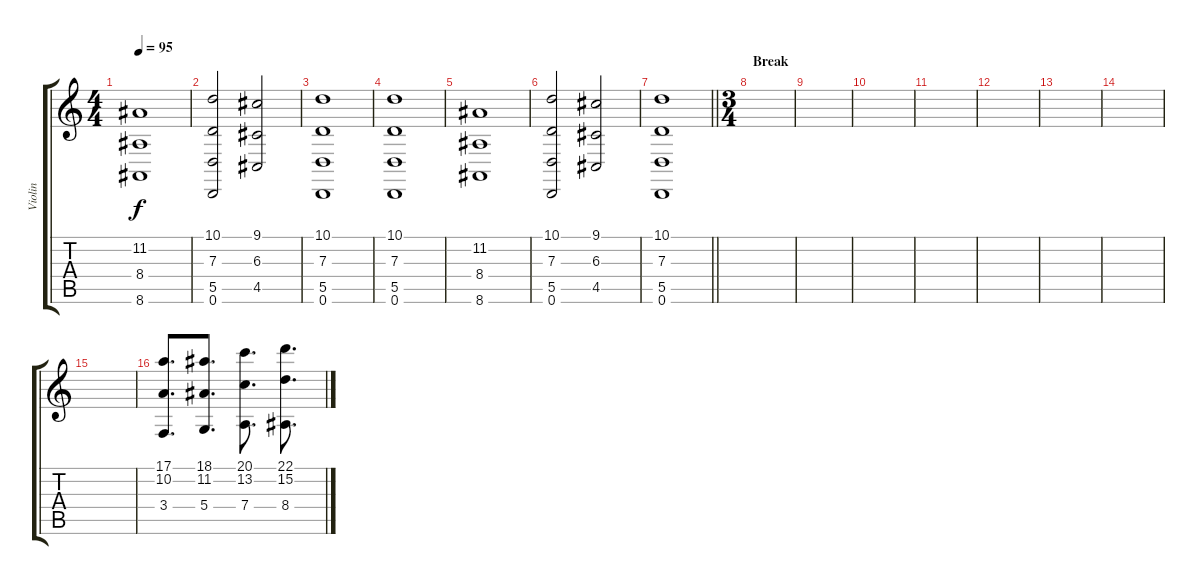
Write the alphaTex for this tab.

\track ("Violin" "Violin") {instrument stringensemble2}
\staff {score tabs}
\tuning (E4 B3 G3 D3 A2 D2) {hide}
\ts (4 4)
\tempo 95
\clef g2
\ks c
(11.2 8.4 8.6).1{dy f} |
(10.1 7.3 5.5 0.6).2 (9.1 6.3 4.5).2 |
(10.1 7.3 5.5 0.6).1 |
(10.1 7.3 5.5 0.6).1 |
(11.2 8.4 8.6).1 |
(10.1 7.3 5.5 0.6).2 (9.1 6.3 4.5).2 |
\barLineRight lightlight
(10.1 7.3 5.5 0.6).1 |
\ts (3 4)
\section ("" "Break")
|
|
|
|
|
|
|
|
(17.1 10.2 3.4).8{d} (18.1 11.2 5.4).8{d} (20.1 13.2 7.4).8{d} (22.1 15.2 8.4).8{d}
